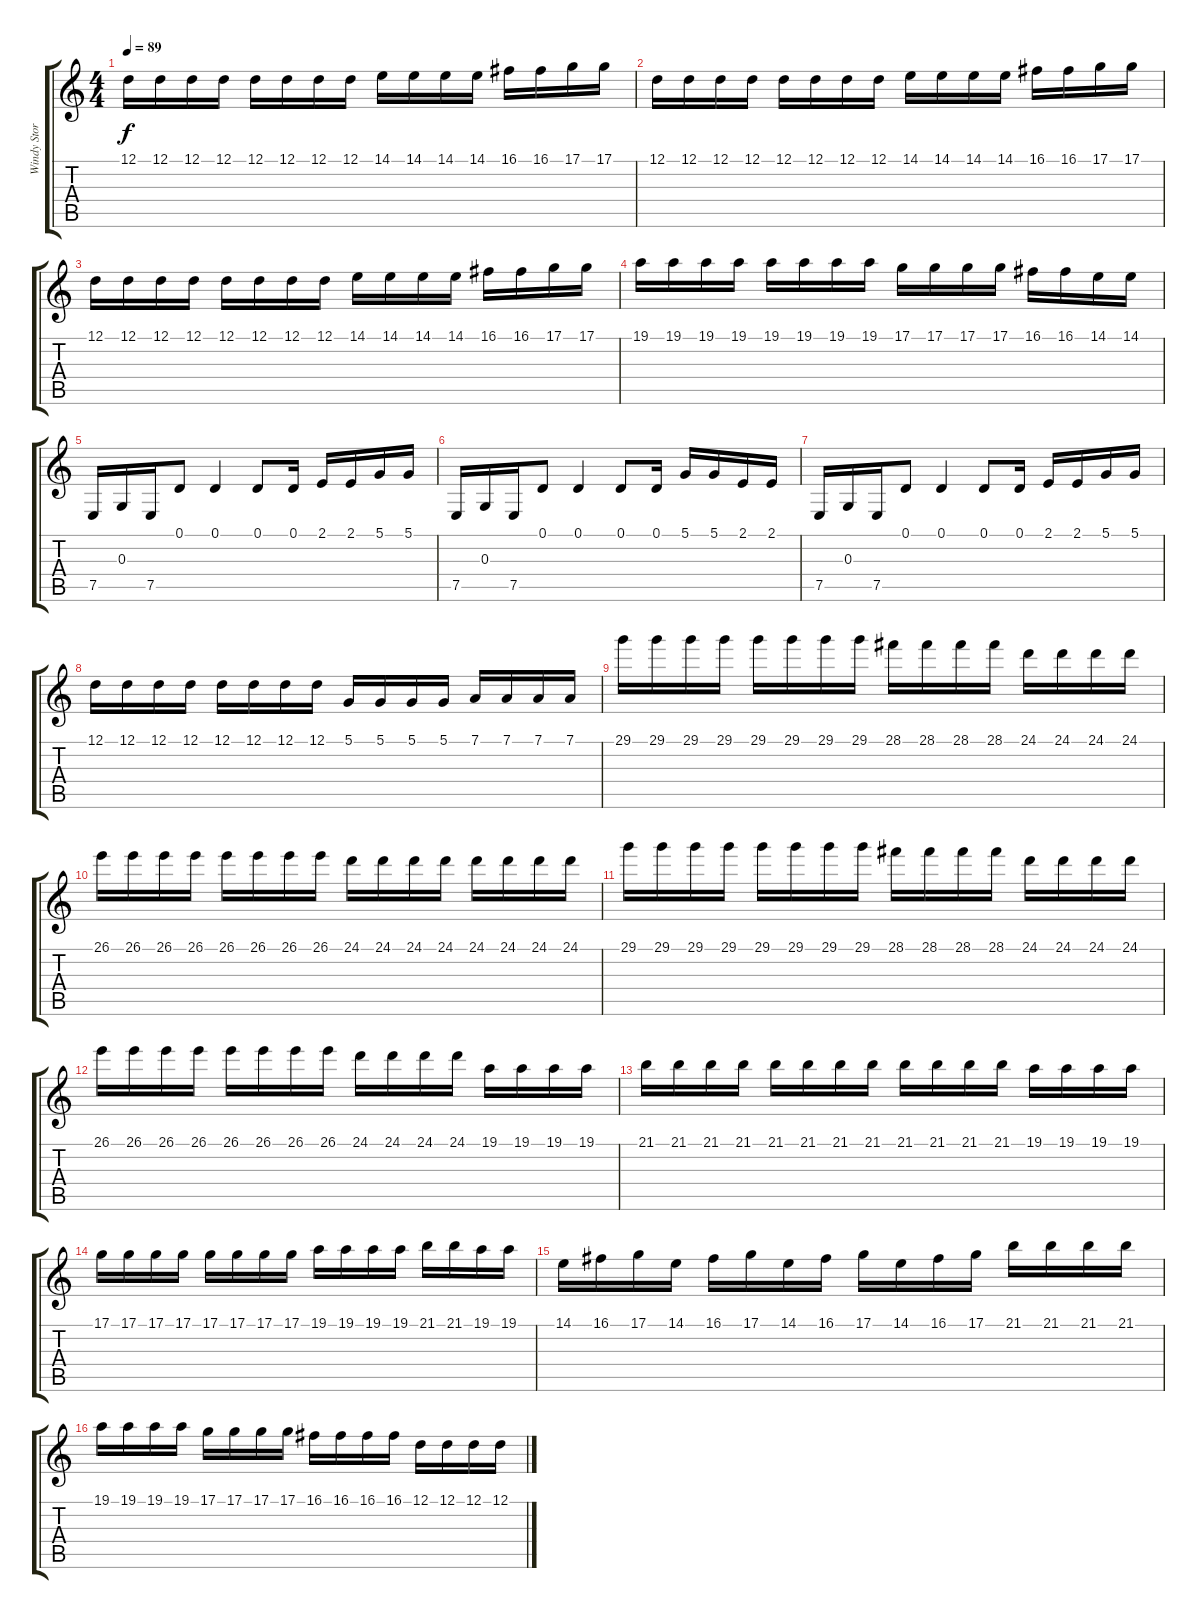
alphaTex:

\track ("Windy Storm" "Windy Stor") {instrument acousticgrandpiano}
\staff {score tabs}
\tuning (D4 A3 G3 D3 A2 D2) {hide}
\ts (4 4)
\tempo 89
\clef g2
\ks c
12.1.16{dy f} 12.1.16 12.1.16 12.1.16 12.1.16 12.1.16 12.1.16 12.1.16 14.1.16 14.1.16 14.1.16 14.1.16 16.1.16 16.1.16 17.1.16 17.1.16 |
12.1.16 12.1.16 12.1.16 12.1.16 12.1.16 12.1.16 12.1.16 12.1.16 14.1.16 14.1.16 14.1.16 14.1.16 16.1.16 16.1.16 17.1.16 17.1.16 |
12.1.16 12.1.16 12.1.16 12.1.16 12.1.16 12.1.16 12.1.16 12.1.16 14.1.16 14.1.16 14.1.16 14.1.16 16.1.16 16.1.16 17.1.16 17.1.16 |
19.1.16 19.1.16 19.1.16 19.1.16 19.1.16 19.1.16 19.1.16 19.1.16 17.1.16 17.1.16 17.1.16 17.1.16 16.1.16 16.1.16 14.1.16 14.1.16 |
7.5.16 0.3.16 7.5.16 0.1.8 0.1.4 0.1.8 0.1.16 2.1.16 2.1.16 5.1.16 5.1.16 |
7.5.16 0.3.16 7.5.16 0.1.8 0.1.4 0.1.8 0.1.16 5.1.16 5.1.16 2.1.16 2.1.16 |
7.5.16 0.3.16 7.5.16 0.1.8 0.1.4 0.1.8 0.1.16 2.1.16 2.1.16 5.1.16 5.1.16 |
12.1.16 12.1.16 12.1.16 12.1.16 12.1.16 12.1.16 12.1.16 12.1.16 5.1.16 5.1.16 5.1.16 5.1.16 7.1.16 7.1.16 7.1.16 7.1.16 |
29.1.16 29.1.16 29.1.16 29.1.16 29.1.16 29.1.16 29.1.16 29.1.16 28.1.16 28.1.16 28.1.16 28.1.16 24.1.16 24.1.16 24.1.16 24.1.16 |
26.1.16 26.1.16 26.1.16 26.1.16 26.1.16 26.1.16 26.1.16 26.1.16 24.1.16 24.1.16 24.1.16 24.1.16 24.1.16 24.1.16 24.1.16 24.1.16 |
29.1.16 29.1.16 29.1.16 29.1.16 29.1.16 29.1.16 29.1.16 29.1.16 28.1.16 28.1.16 28.1.16 28.1.16 24.1.16 24.1.16 24.1.16 24.1.16 |
26.1.16 26.1.16 26.1.16 26.1.16 26.1.16 26.1.16 26.1.16 26.1.16 24.1.16 24.1.16 24.1.16 24.1.16 19.1.16 19.1.16 19.1.16 19.1.16 |
21.1.16 21.1.16 21.1.16 21.1.16 21.1.16 21.1.16 21.1.16 21.1.16 21.1.16 21.1.16 21.1.16 21.1.16 19.1.16 19.1.16 19.1.16 19.1.16 |
17.1.16 17.1.16 17.1.16 17.1.16 17.1.16 17.1.16 17.1.16 17.1.16 19.1.16 19.1.16 19.1.16 19.1.16 21.1.16 21.1.16 19.1.16 19.1.16 |
14.1.16 16.1.16 17.1.16 14.1.16 16.1.16 17.1.16 14.1.16 16.1.16 17.1.16 14.1.16 16.1.16 17.1.16 21.1.16 21.1.16 21.1.16 21.1.16 |
19.1.16 19.1.16 19.1.16 19.1.16 17.1.16 17.1.16 17.1.16 17.1.16 16.1.16 16.1.16 16.1.16 16.1.16 12.1.16 12.1.16 12.1.16 12.1.16
